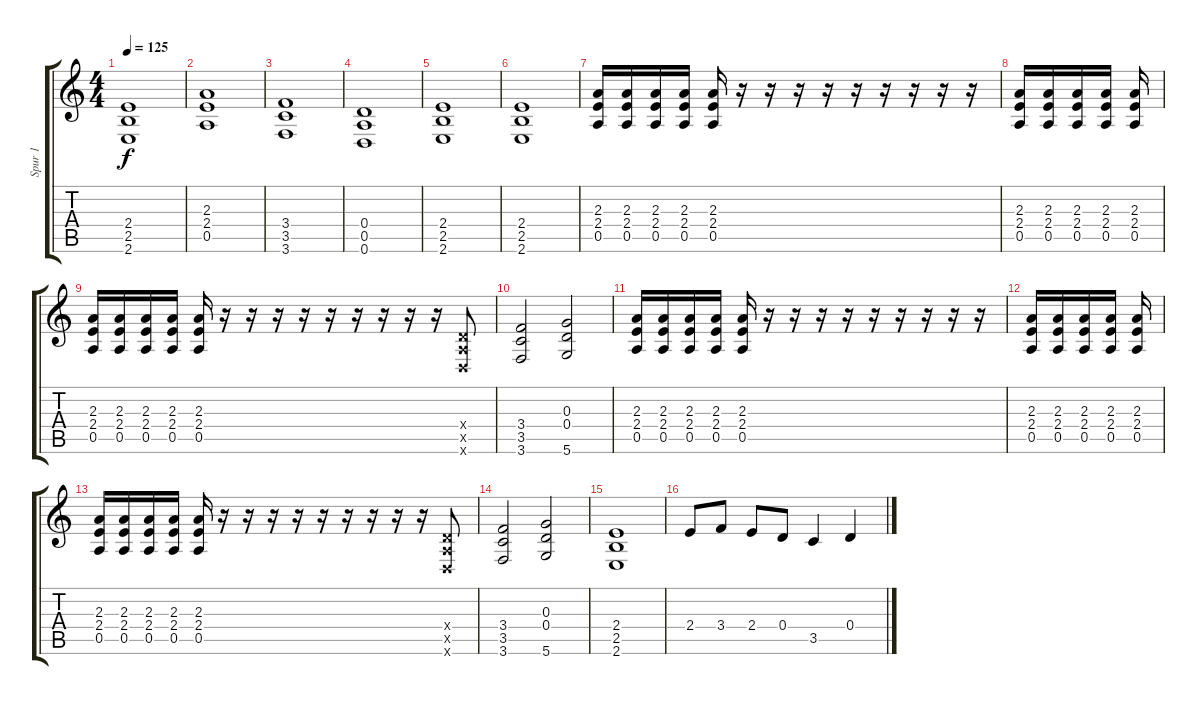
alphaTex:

\track ("Spur 1" "Spur 1") {instrument distortionguitar}
\staff {score tabs}
\tuning (E4 B3 G3 D3 A2 D2) {hide}
\ts (4 4)
\tempo 125
\clef g2
\ks c
(2.4 2.5 2.6).1{dy f} |
(2.3 2.4 0.5).1 |
(3.4 3.5 3.6).1 |
(0.4 0.5 0.6).1 |
(2.4 2.5 2.6).1 |
(2.4 2.5 2.6).1 |
(2.3 2.4 0.5).16 (2.3 2.4 0.5).16 (2.3 2.4 0.5).16 (2.3 2.4 0.5).16 (2.3 2.4 0.5).16 r.16 r.16 r.16 r.16 r.16 r.16 r.16 r.16 r.16 |
(2.3 2.4 0.5).16 (2.3 2.4 0.5).16 (2.3 2.4 0.5).16 (2.3 2.4 0.5).16 (2.3 2.4 0.5).16 |
(2.3 2.4 0.5).16 (2.3 2.4 0.5).16 (2.3 2.4 0.5).16 (2.3 2.4 0.5).16 (2.3 2.4 0.5).16 r.16 r.16 r.16 r.16 r.16 r.16 r.16 r.16 r.16 (0.4{x} 0.5{x} 0.6{x}).8 |
(3.4 3.5 3.6).2 (0.3 0.4 5.6).2 |
(2.3 2.4 0.5).16 (2.3 2.4 0.5).16 (2.3 2.4 0.5).16 (2.3 2.4 0.5).16 (2.3 2.4 0.5).16 r.16 r.16 r.16 r.16 r.16 r.16 r.16 r.16 r.16 |
(2.3 2.4 0.5).16 (2.3 2.4 0.5).16 (2.3 2.4 0.5).16 (2.3 2.4 0.5).16 (2.3 2.4 0.5).16 |
(2.3 2.4 0.5).16 (2.3 2.4 0.5).16 (2.3 2.4 0.5).16 (2.3 2.4 0.5).16 (2.3 2.4 0.5).16 r.16 r.16 r.16 r.16 r.16 r.16 r.16 r.16 r.16 (0.4{x} 0.5{x} 0.6{x}).8 |
(3.4 3.5 3.6).2 (0.3 0.4 5.6).2 |
(2.4 2.5 2.6).1 |
2.4.8 3.4.8 2.4.8 0.4.8 3.5.4 0.4.4
